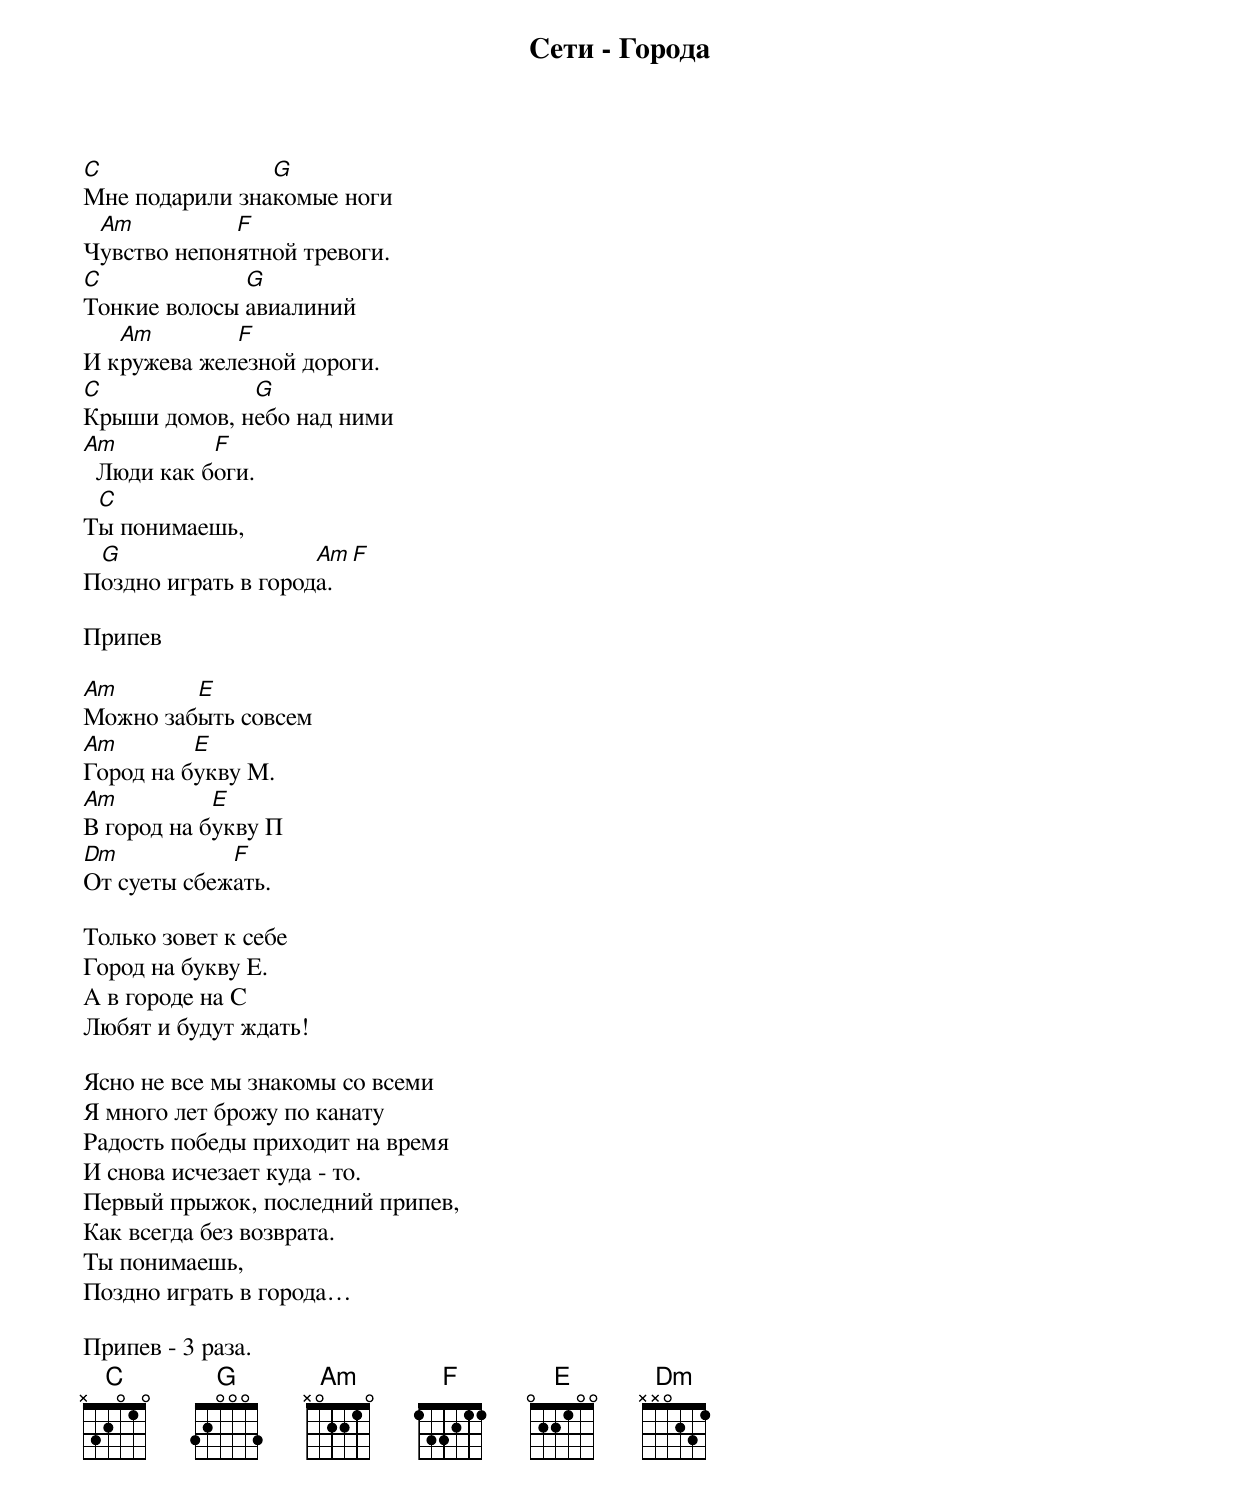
Сети - Города


C               G
Мне подарили знакомые ноги
 Am          F
Чувство непонятной тревоги.
C             G
Тонкие волосы авиалиний
   Am        F
И кружева железной дороги.
C             G
Крыши домов, небо над ними
Am          F
  Люди как боги.
 C
Ты понимаешь,
 G                   Am F
Поздно играть в города.

Припев

Am       E
Можно забыть совсем
Am        E
Город на букву М.
Am          E
В город на букву П
Dm           F
От суеты сбежать.

Только зовет к себе
Город на букву Е.
А в городе на С
Любят и будут ждать!

Ясно не все мы знакомы со всеми
Я много лет брожу по канату
Радость победы приходит на время
И снова исчезает куда - то.
Первый прыжок, последний припев,
Как всегда без возврата.
Ты понимаешь,
Поздно играть в города…

Припев - 3 раза.
